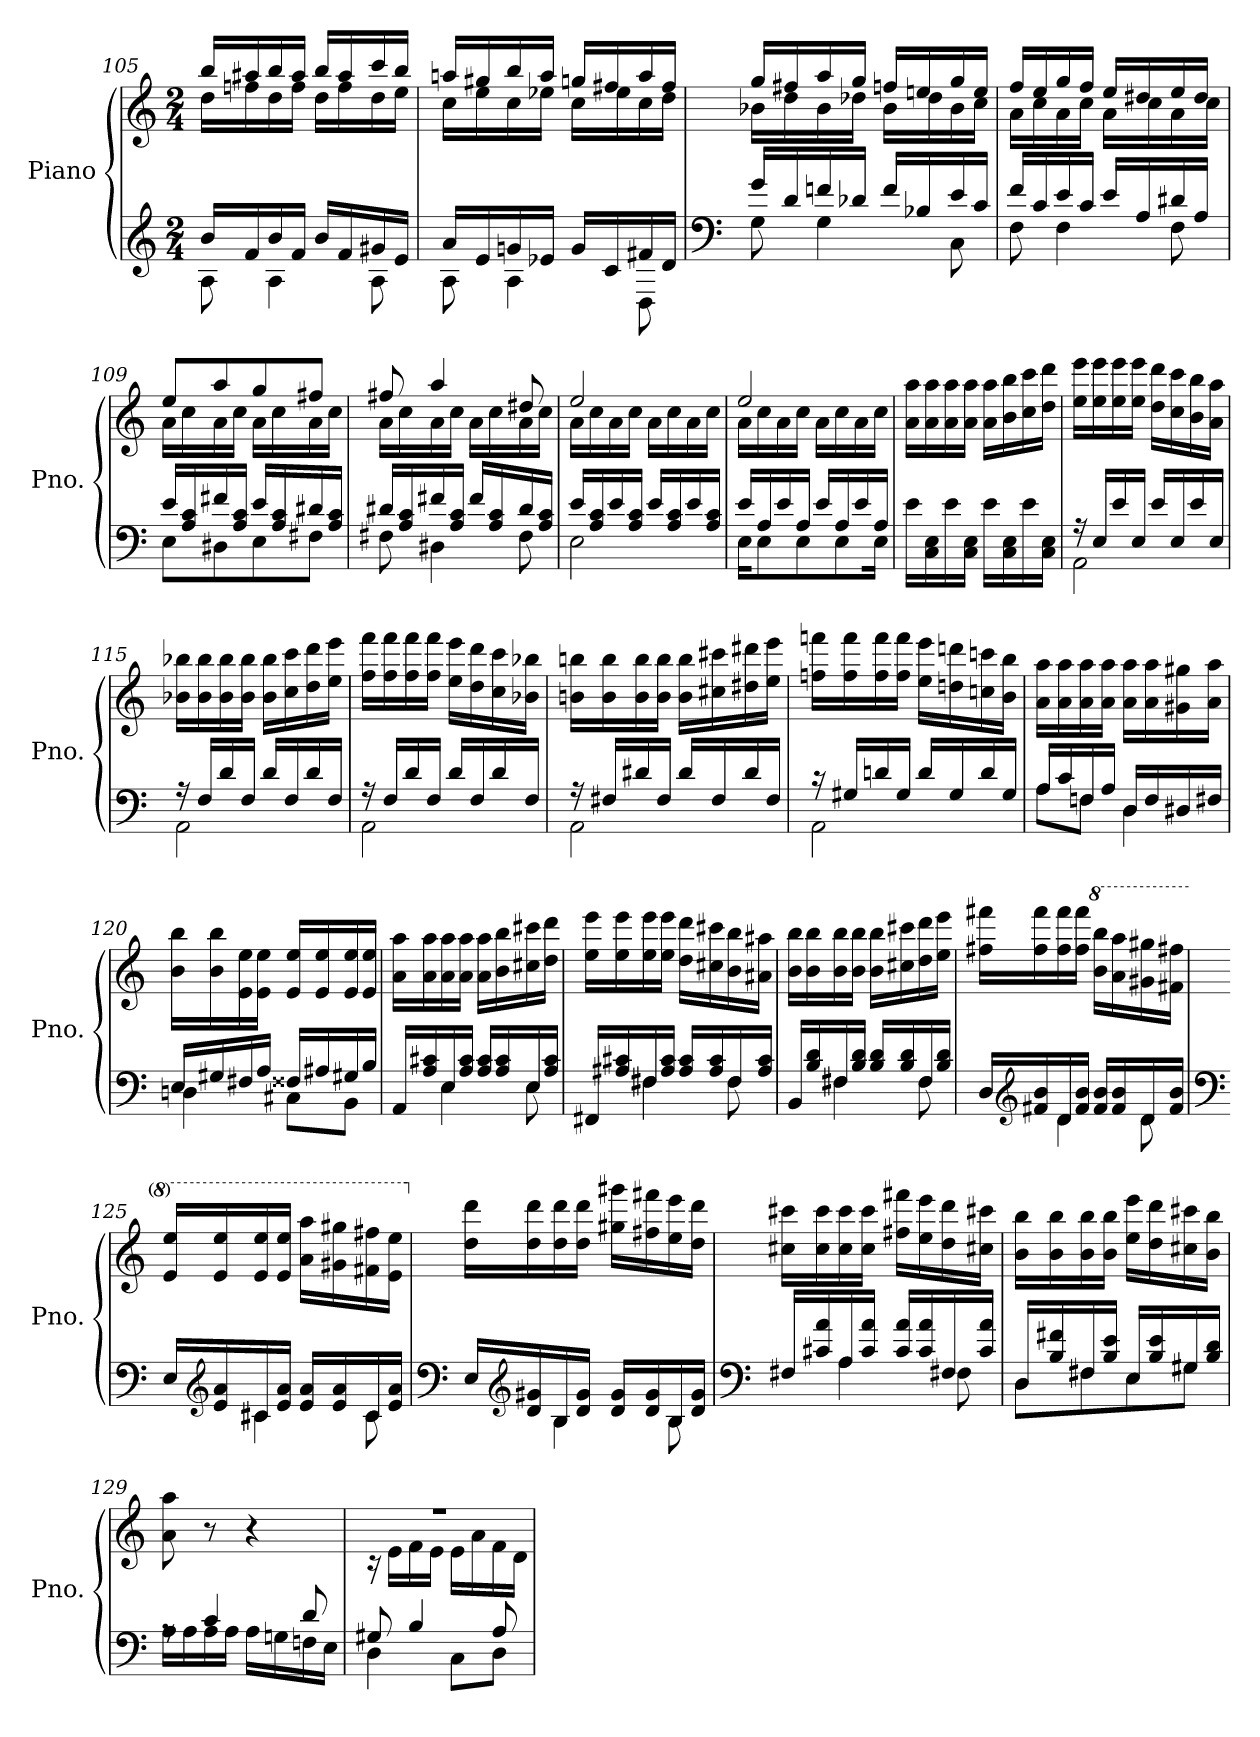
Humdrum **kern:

**kern	**kern
*part1	*part1
*staff2	*staff1
*I"Piano	*
*I'Pno.	*
*clefG2	*clefG2
*k[]	*k[]
*M2/4	*M2/4
=105	=105
*^	*^
16b/LL	8A\	16bb/LL	16dd\LL
16f/	.	16aa#X/	16ffn\
16b/	4A\	16bb/	16dd\
16f/JJ	.	16aa#/JJ	16ff\JJ
16b/LL	.	16bb/LL	16dd\LL
16f/	.	16aa#/	16ff\
16g#X/	8A\	16ccc/	16dd\
16e/JJ	.	16bb/JJ	16ee\JJ
!!LO:LB:g=z	!!
=106	=106	=106	=106
16a/LL	8A\	16aan/LL	16cc\LL
16e/	.	16gg#X/	16ee\
16gn/	4A\	16bb/	16cc\
16e-X/JJ	.	16aa/JJ	16ee-X\JJ
16g/LL	.	16ggn/LL	16cc\LL
16c/	.	16ff#X/	16ee-\
16f#X/	8D\	16aa/	16cc\
16d/JJ	.	16ff#/JJ	16dd\JJ
=107	=107	=107	=107
*clefF4	*	*	*
16g/LL	8G\	16gg/LL	16b-X\LL
16d/	.	16ff#X/	16dd\
16fn/	4G\	16aa/	16b-\
16d-X/JJ	.	16gg/JJ	16dd-X\JJ
16f/LL	.	16ffn/LL	16b-\LL
16B-X/	.	16een/	16dd-\
16e/	8C\	16gg/	16b-\
16c/JJ	.	16ee/JJ	16cc\JJ
=108	=108	=108	=108
16f/LL	8F\	16ff/LL	16a\LL
16c/	.	16ee/	16cc\
16e/	4F\	16gg/	16a\
16c/JJ	.	16ff/JJ	16cc\JJ
16e/LL	.	16ee/LL	16a\LL
16A/	.	16dd#X/	16cc\
16d#X/	8F\	16ee/	16a\
16A/JJ	.	16dd#/JJ	16cc\JJ
=109	=109	=109	=109
16e/LL	8E\L	8ee/L	16a\LL
16A/ 16c/	.	.	16cc\
16f#X/	8D#X\	8aa/	16a\
16A/ 16c/JJ	.	.	16cc\JJ
16e/LL	8E\	8gg/	16a\LL
16A/ 16c/	.	.	16cc\
16d#X/	8F#X\J	8ff#X/J	16a\
16A/ 16c/JJ	.	.	16cc\JJ
!!LO:LB:g=z	!!
=110	=110	=110	=110
16d#X/LL	8F#X\	8ff#X/	16a\LL
16A/ 16c/	.	.	16cc\
16f#X/	4D#X\	4aa/	16a\
16A/ 16c/JJ	.	.	16cc\JJ
16f#/LL	.	.	16a\LL
16A/ 16c/	.	.	16cc\
16d#/	8F#\	8dd#X/	16a\
16A/ 16c/JJ	.	.	16cc\JJ
=111	=111	=111	=111
16e/LL	2E\	2ee/	16a\LL
16A/ 16c/	.	.	16cc\
16e/	.	.	16a\
16A/ 16c/JJ	.	.	16cc\JJ
16e/LL	.	.	16a\LL
16A/ 16c/	.	.	16cc\
16e/	.	.	16a\
16A/ 16c/JJ	.	.	16cc\JJ
=112	=112	=112	=112
16e/LL	16E\KL	2ee/	16a\LL
16A/	8E\	.	16cc\
16e/	.	.	16a\
16A/JJ	8E\	.	16cc\JJ
16e/LL	.	.	16a\LL
16A/	8E\	.	16cc\
16e/	.	.	16a\
16A/JJ	16E\Jk	.	16cc\JJ
*v	*v	*	*
*	*v	*v
=113	=113
16e\LL	16a\ 16aa\LL
16C\ 16E\	16a\ 16aa\
16e\	16a\ 16aa\
16C\ 16E\JJ	16a\ 16aa\JJ
16e\LL	16a\ 16aa\LL
16C\ 16E\	16b\ 16bb\
16e\	16cc\ 16ccc\
16C\ 16E\JJ	16dd\ 16ddd\JJ
!!LO:PB:g=z
=114	=114
*^	*
16r	2AA\	16ee\ 16eee\LL
16E/LL	.	16ee\ 16eee\
16e/	.	16ee\ 16eee\
16E/JJ	.	16ee\ 16eee\JJ
16e/LL	.	16dd\ 16ddd\LL
16E/	.	16cc\ 16ccc\
16e/	.	16b\ 16bb\
16E/JJ	.	16a\ 16aa\JJ
=115	=115	=115
16r	2AA\	16b-X\ 16bb-X\LL
16F/LL	.	16b-\ 16bb-\
16d/	.	16b-\ 16bb-\
16F/JJ	.	16b-\ 16bb-\JJ
16d/LL	.	16b-\ 16bb-\LL
16F/	.	16cc\ 16ccc\
16d/	.	16dd\ 16ddd\
16F/JJ	.	16ee\ 16eee\JJ
=116	=116	=116
16r	2AA\	16ff\ 16fff\LL
16F/LL	.	16ff\ 16fff\
16d/	.	16ff\ 16fff\
16F/JJ	.	16ff\ 16fff\JJ
16d/LL	.	16ee\ 16eee\LL
16F/	.	16dd\ 16ddd\
16d/	.	16cc\ 16ccc\
16F/JJ	.	16b-X\ 16bb-X\JJ
=117	=117	=117
16r	2AA\	16bn\ 16bbn\LL
16F#X/LL	.	16b\ 16bb\
16d#X/	.	16b\ 16bb\
16F#/JJ	.	16b\ 16bb\JJ
16d#/LL	.	16b\ 16bb\LL
16F#/	.	16cc#X\ 16ccc#X\
16d#/	.	16dd#X\ 16ddd#X\
16F#/JJ	.	16ee\ 16eee\JJ
!!LO:LB:g=z
=118	=118	=118
16r	2AA\	16ffn\ 16fffn\LL
16G#X/LL	.	16ff\ 16fff\
16dn/	.	16ff\ 16fff\
16G#/JJ	.	16ff\ 16fff\JJ
16d/LL	.	16ee\ 16eee\LL
16G#/	.	16ddn\ 16dddn\
16d/	.	16ccn\ 16cccn\
16G#/JJ	.	16b\ 16bb\JJ
=119	=119	=119
16A/LL	8A\L	16a\ 16aa\LL
16c/	.	16a\ 16aa\
16Fn/	8F\J	16a\ 16aa\
16A/JJ	.	16a\ 16aa\JJ
16D/LL	4D\	16a\ 16aa\LL
16F/	.	16a\ 16aa\
16D#X/	.	16g#X\ 16gg#X\
16F#X/JJ	.	16a\ 16aa\JJ
=120	=120	=120
16E/LL	4Dn\	16b\ 16bb\LL
16G#X/	.	16b\ 16bb\
16F#X/	.	16e\ 16ee\
16A/JJ	.	16e\ 16ee\JJ
16F##X/LL	8C#X\L	16e/ 16ee/LL
16A#X/	.	16e/ 16ee/
16G#X/	8BB\J	16e/ 16ee/
16B/JJ	.	16e/ 16ee/JJ
=121	=121	=121
16AA/LL	8rGGyy	16a\ 16aa\LL
16A/ 16c#X/	.	16a\ 16aa\
16E/	4E\	16a\ 16aa\
16A/ 16c#/JJ	.	16a\ 16aa\JJ
16A/ 16c#/LL	.	16a\ 16aa\LL
16A/ 16c#/	.	16b\ 16bb\
16E/	8E\	16cc#X\ 16ccc#X\
16A/ 16c#/JJ	.	16dd\ 16ddd\JJ
!!LO:LB:g=z
=122	=122	=122
16FF#X/LL	8rEEyy	16ee\ 16eee\LL
16A#X/ 16c#X/	.	16ee\ 16eee\
16F#X/	4F#\	16ee\ 16eee\
16A#/ 16c#/JJ	.	16ee\ 16eee\JJ
16A#/ 16c#/LL	.	16dd\ 16ddd\LL
16A#/ 16c#/	.	16cc#X\ 16ccc#X\
16F#/	8F#\	16b\ 16bb\
16A#/ 16c#/JJ	.	16a#X\ 16aa#X\JJ
=123	=123	=123
16BB/LL	8rGGyy	16b\ 16bb\LL
16B/ 16d/	.	16b\ 16bb\
16F#X/	4F#\	16b\ 16bb\
16B/ 16d/JJ	.	16b\ 16bb\JJ
16B/ 16d/LL	.	16b\ 16bb\LL
16B/ 16d/	.	16cc#X\ 16ccc#X\
16F#/	8F#\	16dd\ 16ddd\
16B/ 16d/JJ	.	16ee\ 16eee\JJ
=124	=124	=124
16D/LL	8ryy	16ff#X\ 16fff#X\LL
*clefG2	*	*
16f#X/ 16b/	.	16ff#\ 16fff#\
16d/	4d\	16ff#\ 16fff#\
16f#/ 16b/JJ	.	16ff#\ 16fff#\JJ
*	*	*8va
16f#/ 16b/LL	.	16bb\ 16bbb\LL
16f#/ 16b/	.	16aa\ 16aaa\
16d/	8d\	16gg#X\ 16ggg#X\
16f#/ 16b/JJ	.	16ff#X\ 16fff#X\JJ
=125	=125	=125
*clefF4	*	*
16E/LL	8ryy	16ee/ 16eee/LL
*clefG2	*	*
16e/ 16a/	.	16ee/ 16eee/
16c#X/	4c#\	16ee/ 16eee/
16e/ 16a/JJ	.	16ee/ 16eee/JJ
16e/ 16a/LL	.	16aa\ 16aaa\LL
16e/ 16a/	.	16gg#X\ 16ggg#X\
16c#/	8c#\	16ff#X\ 16fff#X\
16e/ 16a/JJ	.	16ee\ 16eee\JJ
!!LO:LB:g=z
=126	=126	=126
*clefF4	*	*
*	*	*X8va
16E/LL	8ryy	16dd\ 16ddd\LL
*clefG2	*	*
16d/ 16g#X/	.	16dd\ 16ddd\
16B/	4B\	16dd\ 16ddd\
16d/ 16g#/JJ	.	16dd\ 16ddd\JJ
16d/ 16g#/LL	.	16gg#X\ 16ggg#X\LL
16d/ 16g#/	.	16ff#X\ 16fff#X\
16B/	8B\	16ee\ 16eee\
16d/ 16g#/JJ	.	16dd\ 16ddd\JJ
=127	=127	=127
*clefF4	*	*
16F#X/LL	8ryy	16cc#X\ 16ccc#X\LL
16c#X/ 16a/	.	16cc#\ 16ccc#\
16A/	4A\	16cc#\ 16ccc#\
16c#/ 16a/JJ	.	16cc#\ 16ccc#\JJ
16c#/ 16a/LL	.	16ff#X\ 16fff#X\LL
16c#/ 16a/	.	16ee\ 16eee\
16F#X/	8F#\	16dd\ 16ddd\
16c#/ 16a/JJ	.	16cc#X\ 16ccc#X\JJ
=128	=128	=128
16D/LL	8D\L	16b\ 16bb\LL
16B/ 16f#X/	.	16b\ 16bb\
16F#X/	8F#\	16b\ 16bb\
16B/ 16e/JJ	.	16b\ 16bb\JJ
16E/LL	8E\	16ee\ 16eee\LL
16B/ 16e/	.	16dd\ 16ddd\
16G#X/	8G#\J	16cc#X\ 16ccc#X\
16B/ 16d/JJ	.	16b\ 16bb\JJ
=129	=129	=129
8rA	16A\LL	8a\ 8aa\
.	16A\	.
4c/	16A\	8r
.	16A\JJ	.
.	16A\LL	4r
.	16Gn\	.
8d/	16Fn\	.
.	16E\JJ	.
!!LO:PB:g=z
=130	=130	=130
*	*	*^
8G#X/	4D\	2r	16r
.	.	.	16e\LL
4B/	.	.	16f\
.	.	.	16e\JJ
.	8C\L	.	16e\LL
.	.	.	16a\
8A/	8D\J	.	16f\
.	.	.	16d\JJ
*v	*v	*	*
*	*v	*v
=	=
*-	*-
